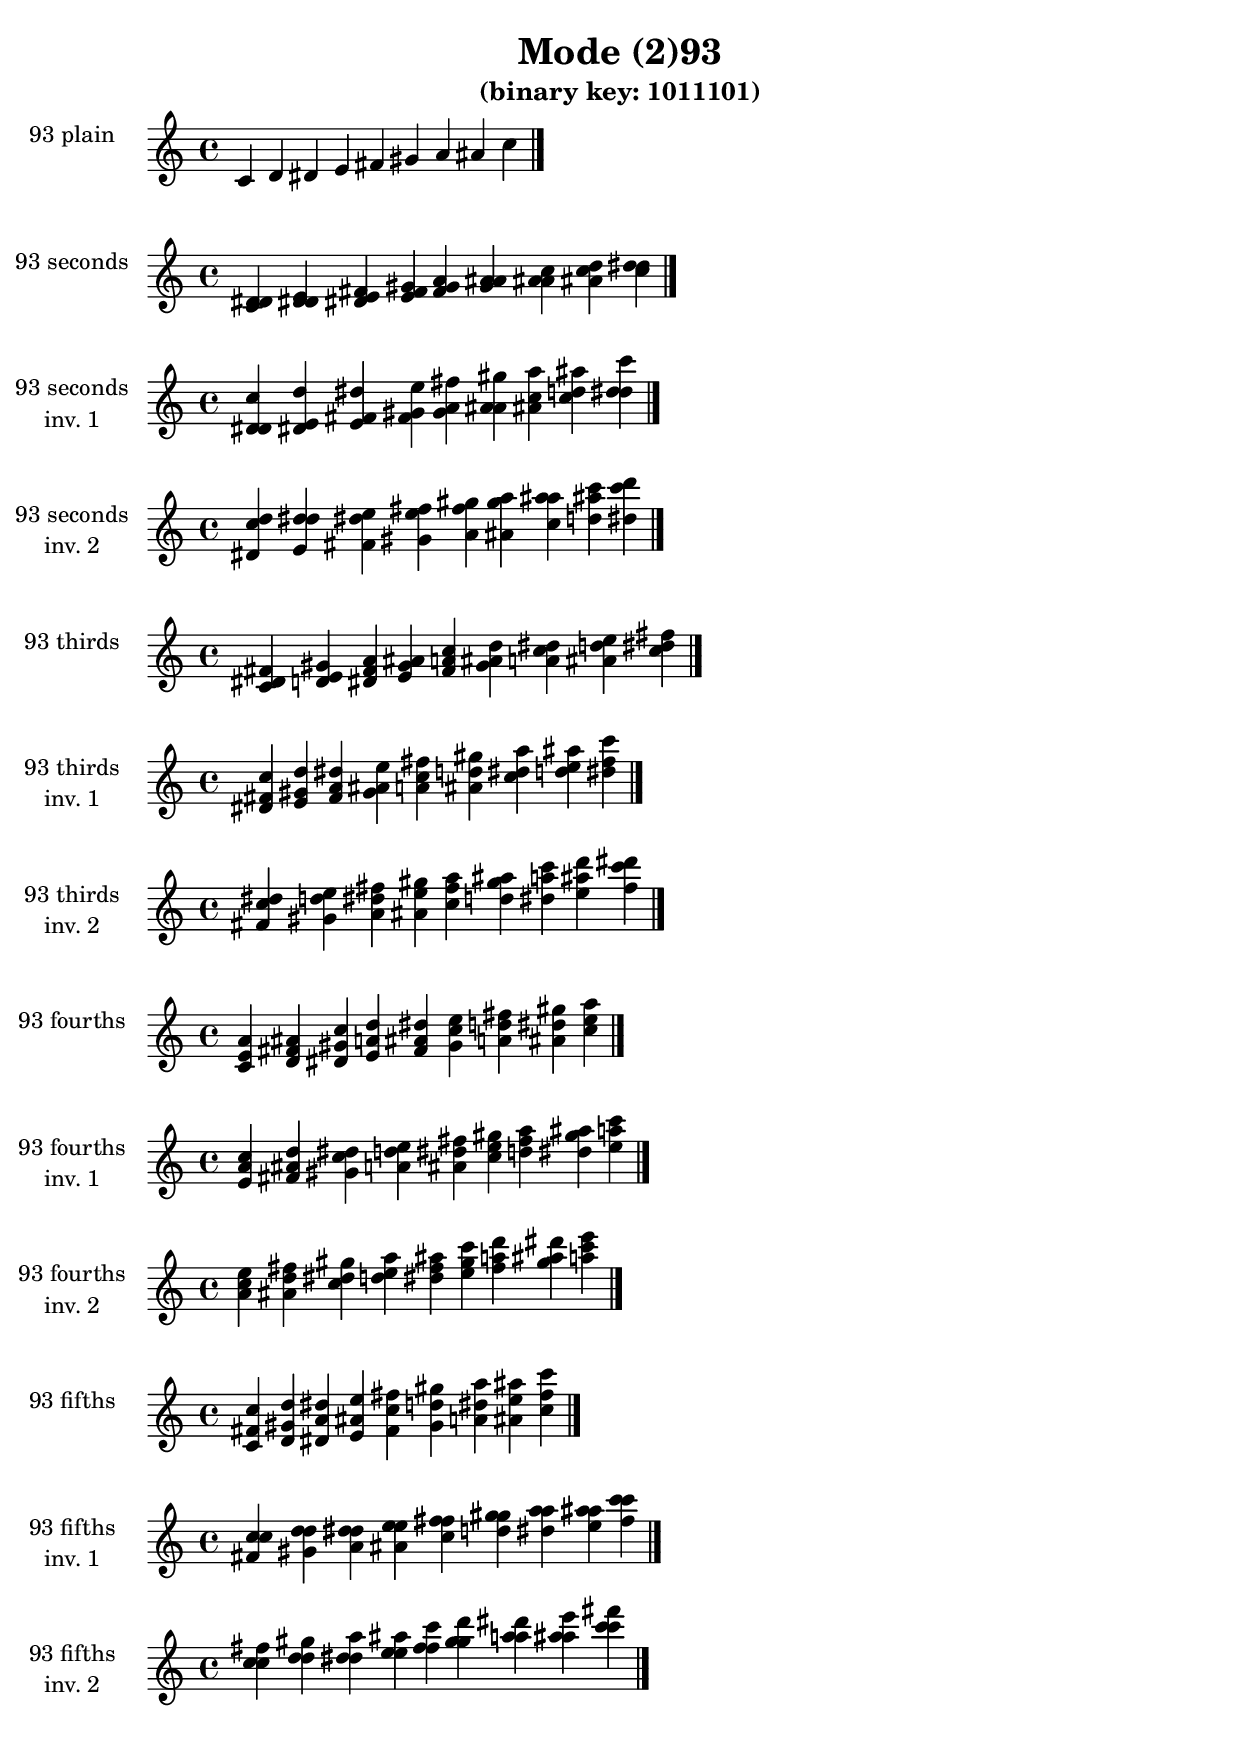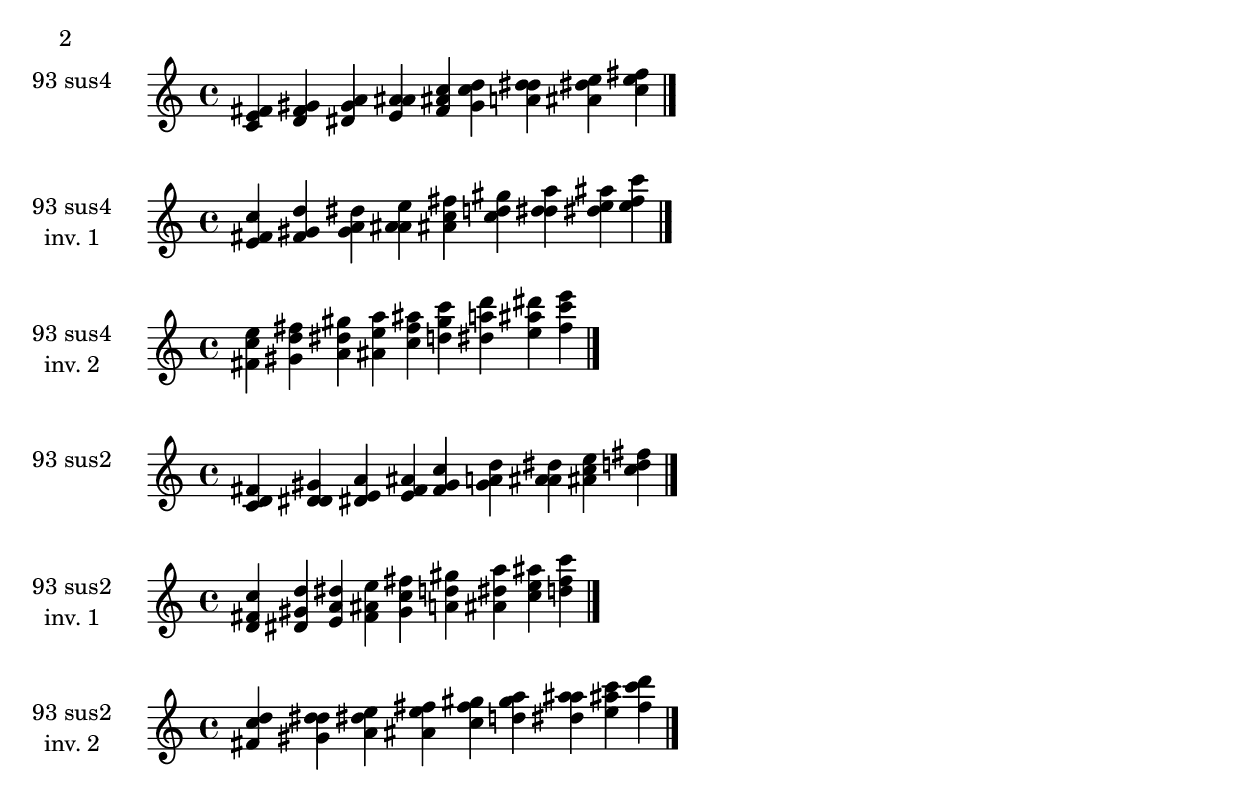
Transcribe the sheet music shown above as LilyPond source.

\version "2.19.0"

\header {
  title = "Mode (2)93"
  subtitle = "(binary key: 1011101)"
 %% Remove default LilyPond tagline
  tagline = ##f
}

\paper {
  #(set-paper-size "a4")
}

global = {
  \key c \major
  \time 4/4
  \tempo 4=100
}

\book {
  \score {
    \new Staff \with {
      instrumentName =  \markup { \column {
         \hcenter-in #14 \line { 93 plain }
         \hcenter-in #14 \line {  } } }
      midiInstrument = "oboe"
    } { \accidentalStyle "default"
        \cadenzaOn c' d' dis' e' fis' gis' a' ais' c''  \cadenzaOff \bar "|." }
    \layout { }
  }
  \score {
    \new Staff \with {
      instrumentName =  \markup { \column {
         \hcenter-in #14 \line { 93 seconds }
         \hcenter-in #14 \line {  } } }
      midiInstrument = "oboe"
    } { \accidentalStyle "default"
        \cadenzaOn <c' d' dis'> <d' dis' e'> <dis' e' fis'> <e' fis' gis'> <fis' gis' a'> <gis' a' ais'> <a' ais' c''> <ais' c'' d''> <c'' d'' dis''>  \cadenzaOff \bar "|." }
    \layout { }
  }
  \score {
    \new Staff \with {
      instrumentName =  \markup { \column {
         \hcenter-in #14 \line { 93 seconds }
         \hcenter-in #14 \line { inv. 1 } } }
      midiInstrument = "oboe"
    } { \accidentalStyle "default"
        \cadenzaOn <d' dis' c''> <dis' e' d''> <e' fis' dis''> <fis' gis' e''> <gis' a' fis''> <a' ais' gis''> <ais' c'' a''> <c'' d'' ais''> <d'' dis'' c'''>  \cadenzaOff \bar "|." }
    \layout { }
  }
  \score {
    \new Staff \with {
      instrumentName =  \markup { \column {
         \hcenter-in #14 \line { 93 seconds }
         \hcenter-in #14 \line { inv. 2 } } }
      midiInstrument = "oboe"
    } { \accidentalStyle "default"
        \cadenzaOn <dis' c'' d''> <e' d'' dis''> <fis' dis'' e''> <gis' e'' fis''> <a' fis'' gis''> <ais' gis'' a''> <c'' a'' ais''> <d'' ais'' c'''> <dis'' c''' d'''>  \cadenzaOff \bar "|." }
    \layout { }
  }
  \score {
    \new Staff \with {
      instrumentName =  \markup { \column {
         \hcenter-in #14 \line { 93 thirds }
         \hcenter-in #14 \line {  } } }
      midiInstrument = "oboe"
    } { \accidentalStyle "default"
        \cadenzaOn <c' dis' fis'> <d' e' gis'> <dis' fis' a'> <e' gis' ais'> <fis' a' c''> <gis' ais' d''> <a' c'' dis''> <ais' d'' e''> <c'' dis'' fis''>  \cadenzaOff \bar "|." }
    \layout { }
  }
  \score {
    \new Staff \with {
      instrumentName =  \markup { \column {
         \hcenter-in #14 \line { 93 thirds }
         \hcenter-in #14 \line { inv. 1 } } }
      midiInstrument = "oboe"
    } { \accidentalStyle "default"
        \cadenzaOn <dis' fis' c''> <e' gis' d''> <fis' a' dis''> <gis' ais' e''> <a' c'' fis''> <ais' d'' gis''> <c'' dis'' a''> <d'' e'' ais''> <dis'' fis'' c'''>  \cadenzaOff \bar "|." }
    \layout { }
  }
  \score {
    \new Staff \with {
      instrumentName =  \markup { \column {
         \hcenter-in #14 \line { 93 thirds }
         \hcenter-in #14 \line { inv. 2 } } }
      midiInstrument = "oboe"
    } { \accidentalStyle "default"
        \cadenzaOn <fis' c'' dis''> <gis' d'' e''> <a' dis'' fis''> <ais' e'' gis''> <c'' fis'' a''> <d'' gis'' ais''> <dis'' a'' c'''> <e'' ais'' d'''> <fis'' c''' dis'''>  \cadenzaOff \bar "|." }
    \layout { }
  }
  \score {
    \new Staff \with {
      instrumentName =  \markup { \column {
         \hcenter-in #14 \line { 93 fourths }
         \hcenter-in #14 \line {  } } }
      midiInstrument = "oboe"
    } { \accidentalStyle "default"
        \cadenzaOn <c' e' a'> <d' fis' ais'> <dis' gis' c''> <e' a' d''> <fis' ais' dis''> <gis' c'' e''> <a' d'' fis''> <ais' dis'' gis''> <c'' e'' a''>  \cadenzaOff \bar "|." }
    \layout { }
  }
  \score {
    \new Staff \with {
      instrumentName =  \markup { \column {
         \hcenter-in #14 \line { 93 fourths }
         \hcenter-in #14 \line { inv. 1 } } }
      midiInstrument = "oboe"
    } { \accidentalStyle "default"
        \cadenzaOn <e' a' c''> <fis' ais' d''> <gis' c'' dis''> <a' d'' e''> <ais' dis'' fis''> <c'' e'' gis''> <d'' fis'' a''> <dis'' gis'' ais''> <e'' a'' c'''>  \cadenzaOff \bar "|." }
    \layout { }
  }
  \score {
    \new Staff \with {
      instrumentName =  \markup { \column {
         \hcenter-in #14 \line { 93 fourths }
         \hcenter-in #14 \line { inv. 2 } } }
      midiInstrument = "oboe"
    } { \accidentalStyle "default"
        \cadenzaOn <a' c'' e''> <ais' d'' fis''> <c'' dis'' gis''> <d'' e'' a''> <dis'' fis'' ais''> <e'' gis'' c'''> <fis'' a'' d'''> <gis'' ais'' dis'''> <a'' c''' e'''>  \cadenzaOff \bar "|." }
    \layout { }
  }
  \score {
    \new Staff \with {
      instrumentName =  \markup { \column {
         \hcenter-in #14 \line { 93 fifths }
         \hcenter-in #14 \line {  } } }
      midiInstrument = "oboe"
    } { \accidentalStyle "default"
        \cadenzaOn <c' fis' c''> <d' gis' d''> <dis' a' dis''> <e' ais' e''> <fis' c'' fis''> <gis' d'' gis''> <a' dis'' a''> <ais' e'' ais''> <c'' fis'' c'''>  \cadenzaOff \bar "|." }
    \layout { }
  }
  \score {
    \new Staff \with {
      instrumentName =  \markup { \column {
         \hcenter-in #14 \line { 93 fifths }
         \hcenter-in #14 \line { inv. 1 } } }
      midiInstrument = "oboe"
    } { \accidentalStyle "default"
        \cadenzaOn <fis' c'' c''> <gis' d'' d''> <a' dis'' dis''> <ais' e'' e''> <c'' fis'' fis''> <d'' gis'' gis''> <dis'' a'' a''> <e'' ais'' ais''> <fis'' c''' c'''>  \cadenzaOff \bar "|." }
    \layout { }
  }
  \score {
    \new Staff \with {
      instrumentName =  \markup { \column {
         \hcenter-in #14 \line { 93 fifths }
         \hcenter-in #14 \line { inv. 2 } } }
      midiInstrument = "oboe"
    } { \accidentalStyle "default"
        \cadenzaOn <c'' c'' fis''> <d'' d'' gis''> <dis'' dis'' a''> <e'' e'' ais''> <fis'' fis'' c'''> <gis'' gis'' d'''> <a'' a'' dis'''> <ais'' ais'' e'''> <c''' c''' fis'''>  \cadenzaOff \bar "|." }
    \layout { }
  }
  \score {
    \new Staff \with {
      instrumentName =  \markup { \column {
         \hcenter-in #14 \line { 93 sus4 }
         \hcenter-in #14 \line {  } } }
      midiInstrument = "oboe"
    } { \accidentalStyle "default"
        \cadenzaOn <c' e' fis'> <d' fis' gis'> <dis' gis' a'> <e' a' ais'> <fis' ais' c''> <gis' c'' d''> <a' d'' dis''> <ais' dis'' e''> <c'' e'' fis''>  \cadenzaOff \bar "|." }
    \layout { }
  }
  \score {
    \new Staff \with {
      instrumentName =  \markup { \column {
         \hcenter-in #14 \line { 93 sus4 }
         \hcenter-in #14 \line { inv. 1 } } }
      midiInstrument = "oboe"
    } { \accidentalStyle "default"
        \cadenzaOn <e' fis' c''> <fis' gis' d''> <gis' a' dis''> <a' ais' e''> <ais' c'' fis''> <c'' d'' gis''> <d'' dis'' a''> <dis'' e'' ais''> <e'' fis'' c'''>  \cadenzaOff \bar "|." }
    \layout { }
  }
  \score {
    \new Staff \with {
      instrumentName =  \markup { \column {
         \hcenter-in #14 \line { 93 sus4 }
         \hcenter-in #14 \line { inv. 2 } } }
      midiInstrument = "oboe"
    } { \accidentalStyle "default"
        \cadenzaOn <fis' c'' e''> <gis' d'' fis''> <a' dis'' gis''> <ais' e'' a''> <c'' fis'' ais''> <d'' gis'' c'''> <dis'' a'' d'''> <e'' ais'' dis'''> <fis'' c''' e'''>  \cadenzaOff \bar "|." }
    \layout { }
  }
  \score {
    \new Staff \with {
      instrumentName =  \markup { \column {
         \hcenter-in #14 \line { 93 sus2 }
         \hcenter-in #14 \line {  } } }
      midiInstrument = "oboe"
    } { \accidentalStyle "default"
        \cadenzaOn <c' d' fis'> <d' dis' gis'> <dis' e' a'> <e' fis' ais'> <fis' gis' c''> <gis' a' d''> <a' ais' dis''> <ais' c'' e''> <c'' d'' fis''>  \cadenzaOff \bar "|." }
    \layout { }
  }
  \score {
    \new Staff \with {
      instrumentName =  \markup { \column {
         \hcenter-in #14 \line { 93 sus2 }
         \hcenter-in #14 \line { inv. 1 } } }
      midiInstrument = "oboe"
    } { \accidentalStyle "default"
        \cadenzaOn <d' fis' c''> <dis' gis' d''> <e' a' dis''> <fis' ais' e''> <gis' c'' fis''> <a' d'' gis''> <ais' dis'' a''> <c'' e'' ais''> <d'' fis'' c'''>  \cadenzaOff \bar "|." }
    \layout { }
  }
  \score {
    \new Staff \with {
      instrumentName =  \markup { \column {
         \hcenter-in #14 \line { 93 sus2 }
         \hcenter-in #14 \line { inv. 2 } } }
      midiInstrument = "oboe"
    } { \accidentalStyle "default"
        \cadenzaOn <fis' c'' d''> <gis' d'' dis''> <a' dis'' e''> <ais' e'' fis''> <c'' fis'' gis''> <d'' gis'' a''> <dis'' a'' ais''> <e'' ais'' c'''> <fis'' c''' d'''>  \cadenzaOff \bar "|." }
    \layout { }
  }
}

\book {
  \bookOutputSuffix "plain_"
  \score {
    \new Staff \with {
      instrumentName =  \markup { \column {
         \hcenter-in #14 \line { 93 plain }
         \hcenter-in #14 \line {  } } }
      midiInstrument = "oboe"
    } { \accidentalStyle "default"
        \cadenzaOn c' d' dis' e' fis' gis' a' ais' c''  \cadenzaOff \bar "|." }
    \midi { }
  }
}
\book {
  \bookOutputSuffix "seconds_"
  \score {
    \new Staff \with {
      instrumentName =  \markup { \column {
         \hcenter-in #14 \line { 93 seconds }
         \hcenter-in #14 \line {  } } }
      midiInstrument = "oboe"
    } { \accidentalStyle "default"
        \cadenzaOn <c' d' dis'> <d' dis' e'> <dis' e' fis'> <e' fis' gis'> <fis' gis' a'> <gis' a' ais'> <a' ais' c''> <ais' c'' d''> <c'' d'' dis''>  \cadenzaOff \bar "|." }
    \midi { }
  }
}
\book {
  \bookOutputSuffix "seconds_inv. 1"
  \score {
    \new Staff \with {
      instrumentName =  \markup { \column {
         \hcenter-in #14 \line { 93 seconds }
         \hcenter-in #14 \line { inv. 1 } } }
      midiInstrument = "oboe"
    } { \accidentalStyle "default"
        \cadenzaOn <d' dis' c''> <dis' e' d''> <e' fis' dis''> <fis' gis' e''> <gis' a' fis''> <a' ais' gis''> <ais' c'' a''> <c'' d'' ais''> <d'' dis'' c'''>  \cadenzaOff \bar "|." }
    \midi { }
  }
}
\book {
  \bookOutputSuffix "seconds_inv. 2"
  \score {
    \new Staff \with {
      instrumentName =  \markup { \column {
         \hcenter-in #14 \line { 93 seconds }
         \hcenter-in #14 \line { inv. 2 } } }
      midiInstrument = "oboe"
    } { \accidentalStyle "default"
        \cadenzaOn <dis' c'' d''> <e' d'' dis''> <fis' dis'' e''> <gis' e'' fis''> <a' fis'' gis''> <ais' gis'' a''> <c'' a'' ais''> <d'' ais'' c'''> <dis'' c''' d'''>  \cadenzaOff \bar "|." }
    \midi { }
  }
}
\book {
  \bookOutputSuffix "thirds_"
  \score {
    \new Staff \with {
      instrumentName =  \markup { \column {
         \hcenter-in #14 \line { 93 thirds }
         \hcenter-in #14 \line {  } } }
      midiInstrument = "oboe"
    } { \accidentalStyle "default"
        \cadenzaOn <c' dis' fis'> <d' e' gis'> <dis' fis' a'> <e' gis' ais'> <fis' a' c''> <gis' ais' d''> <a' c'' dis''> <ais' d'' e''> <c'' dis'' fis''>  \cadenzaOff \bar "|." }
    \midi { }
  }
}
\book {
  \bookOutputSuffix "thirds_inv. 1"
  \score {
    \new Staff \with {
      instrumentName =  \markup { \column {
         \hcenter-in #14 \line { 93 thirds }
         \hcenter-in #14 \line { inv. 1 } } }
      midiInstrument = "oboe"
    } { \accidentalStyle "default"
        \cadenzaOn <dis' fis' c''> <e' gis' d''> <fis' a' dis''> <gis' ais' e''> <a' c'' fis''> <ais' d'' gis''> <c'' dis'' a''> <d'' e'' ais''> <dis'' fis'' c'''>  \cadenzaOff \bar "|." }
    \midi { }
  }
}
\book {
  \bookOutputSuffix "thirds_inv. 2"
  \score {
    \new Staff \with {
      instrumentName =  \markup { \column {
         \hcenter-in #14 \line { 93 thirds }
         \hcenter-in #14 \line { inv. 2 } } }
      midiInstrument = "oboe"
    } { \accidentalStyle "default"
        \cadenzaOn <fis' c'' dis''> <gis' d'' e''> <a' dis'' fis''> <ais' e'' gis''> <c'' fis'' a''> <d'' gis'' ais''> <dis'' a'' c'''> <e'' ais'' d'''> <fis'' c''' dis'''>  \cadenzaOff \bar "|." }
    \midi { }
  }
}
\book {
  \bookOutputSuffix "fourths_"
  \score {
    \new Staff \with {
      instrumentName =  \markup { \column {
         \hcenter-in #14 \line { 93 fourths }
         \hcenter-in #14 \line {  } } }
      midiInstrument = "oboe"
    } { \accidentalStyle "default"
        \cadenzaOn <c' e' a'> <d' fis' ais'> <dis' gis' c''> <e' a' d''> <fis' ais' dis''> <gis' c'' e''> <a' d'' fis''> <ais' dis'' gis''> <c'' e'' a''>  \cadenzaOff \bar "|." }
    \midi { }
  }
}
\book {
  \bookOutputSuffix "fourths_inv. 1"
  \score {
    \new Staff \with {
      instrumentName =  \markup { \column {
         \hcenter-in #14 \line { 93 fourths }
         \hcenter-in #14 \line { inv. 1 } } }
      midiInstrument = "oboe"
    } { \accidentalStyle "default"
        \cadenzaOn <e' a' c''> <fis' ais' d''> <gis' c'' dis''> <a' d'' e''> <ais' dis'' fis''> <c'' e'' gis''> <d'' fis'' a''> <dis'' gis'' ais''> <e'' a'' c'''>  \cadenzaOff \bar "|." }
    \midi { }
  }
}
\book {
  \bookOutputSuffix "fourths_inv. 2"
  \score {
    \new Staff \with {
      instrumentName =  \markup { \column {
         \hcenter-in #14 \line { 93 fourths }
         \hcenter-in #14 \line { inv. 2 } } }
      midiInstrument = "oboe"
    } { \accidentalStyle "default"
        \cadenzaOn <a' c'' e''> <ais' d'' fis''> <c'' dis'' gis''> <d'' e'' a''> <dis'' fis'' ais''> <e'' gis'' c'''> <fis'' a'' d'''> <gis'' ais'' dis'''> <a'' c''' e'''>  \cadenzaOff \bar "|." }
    \midi { }
  }
}
\book {
  \bookOutputSuffix "fifths_"
  \score {
    \new Staff \with {
      instrumentName =  \markup { \column {
         \hcenter-in #14 \line { 93 fifths }
         \hcenter-in #14 \line {  } } }
      midiInstrument = "oboe"
    } { \accidentalStyle "default"
        \cadenzaOn <c' fis' c''> <d' gis' d''> <dis' a' dis''> <e' ais' e''> <fis' c'' fis''> <gis' d'' gis''> <a' dis'' a''> <ais' e'' ais''> <c'' fis'' c'''>  \cadenzaOff \bar "|." }
    \midi { }
  }
}
\book {
  \bookOutputSuffix "fifths_inv. 1"
  \score {
    \new Staff \with {
      instrumentName =  \markup { \column {
         \hcenter-in #14 \line { 93 fifths }
         \hcenter-in #14 \line { inv. 1 } } }
      midiInstrument = "oboe"
    } { \accidentalStyle "default"
        \cadenzaOn <fis' c'' c''> <gis' d'' d''> <a' dis'' dis''> <ais' e'' e''> <c'' fis'' fis''> <d'' gis'' gis''> <dis'' a'' a''> <e'' ais'' ais''> <fis'' c''' c'''>  \cadenzaOff \bar "|." }
    \midi { }
  }
}
\book {
  \bookOutputSuffix "fifths_inv. 2"
  \score {
    \new Staff \with {
      instrumentName =  \markup { \column {
         \hcenter-in #14 \line { 93 fifths }
         \hcenter-in #14 \line { inv. 2 } } }
      midiInstrument = "oboe"
    } { \accidentalStyle "default"
        \cadenzaOn <c'' c'' fis''> <d'' d'' gis''> <dis'' dis'' a''> <e'' e'' ais''> <fis'' fis'' c'''> <gis'' gis'' d'''> <a'' a'' dis'''> <ais'' ais'' e'''> <c''' c''' fis'''>  \cadenzaOff \bar "|." }
    \midi { }
  }
}
\book {
  \bookOutputSuffix "sus4_"
  \score {
    \new Staff \with {
      instrumentName =  \markup { \column {
         \hcenter-in #14 \line { 93 sus4 }
         \hcenter-in #14 \line {  } } }
      midiInstrument = "oboe"
    } { \accidentalStyle "default"
        \cadenzaOn <c' e' fis'> <d' fis' gis'> <dis' gis' a'> <e' a' ais'> <fis' ais' c''> <gis' c'' d''> <a' d'' dis''> <ais' dis'' e''> <c'' e'' fis''>  \cadenzaOff \bar "|." }
    \midi { }
  }
}
\book {
  \bookOutputSuffix "sus4_inv. 1"
  \score {
    \new Staff \with {
      instrumentName =  \markup { \column {
         \hcenter-in #14 \line { 93 sus4 }
         \hcenter-in #14 \line { inv. 1 } } }
      midiInstrument = "oboe"
    } { \accidentalStyle "default"
        \cadenzaOn <e' fis' c''> <fis' gis' d''> <gis' a' dis''> <a' ais' e''> <ais' c'' fis''> <c'' d'' gis''> <d'' dis'' a''> <dis'' e'' ais''> <e'' fis'' c'''>  \cadenzaOff \bar "|." }
    \midi { }
  }
}
\book {
  \bookOutputSuffix "sus4_inv. 2"
  \score {
    \new Staff \with {
      instrumentName =  \markup { \column {
         \hcenter-in #14 \line { 93 sus4 }
         \hcenter-in #14 \line { inv. 2 } } }
      midiInstrument = "oboe"
    } { \accidentalStyle "default"
        \cadenzaOn <fis' c'' e''> <gis' d'' fis''> <a' dis'' gis''> <ais' e'' a''> <c'' fis'' ais''> <d'' gis'' c'''> <dis'' a'' d'''> <e'' ais'' dis'''> <fis'' c''' e'''>  \cadenzaOff \bar "|." }
    \midi { }
  }
}
\book {
  \bookOutputSuffix "sus2_"
  \score {
    \new Staff \with {
      instrumentName =  \markup { \column {
         \hcenter-in #14 \line { 93 sus2 }
         \hcenter-in #14 \line {  } } }
      midiInstrument = "oboe"
    } { \accidentalStyle "default"
        \cadenzaOn <c' d' fis'> <d' dis' gis'> <dis' e' a'> <e' fis' ais'> <fis' gis' c''> <gis' a' d''> <a' ais' dis''> <ais' c'' e''> <c'' d'' fis''>  \cadenzaOff \bar "|." }
    \midi { }
  }
}
\book {
  \bookOutputSuffix "sus2_inv. 1"
  \score {
    \new Staff \with {
      instrumentName =  \markup { \column {
         \hcenter-in #14 \line { 93 sus2 }
         \hcenter-in #14 \line { inv. 1 } } }
      midiInstrument = "oboe"
    } { \accidentalStyle "default"
        \cadenzaOn <d' fis' c''> <dis' gis' d''> <e' a' dis''> <fis' ais' e''> <gis' c'' fis''> <a' d'' gis''> <ais' dis'' a''> <c'' e'' ais''> <d'' fis'' c'''>  \cadenzaOff \bar "|." }
    \midi { }
  }
}
\book {
  \bookOutputSuffix "sus2_inv. 2"
  \score {
    \new Staff \with {
      instrumentName =  \markup { \column {
         \hcenter-in #14 \line { 93 sus2 }
         \hcenter-in #14 \line { inv. 2 } } }
      midiInstrument = "oboe"
    } { \accidentalStyle "default"
        \cadenzaOn <fis' c'' d''> <gis' d'' dis''> <a' dis'' e''> <ais' e'' fis''> <c'' fis'' gis''> <d'' gis'' a''> <dis'' a'' ais''> <e'' ais'' c'''> <fis'' c''' d'''>  \cadenzaOff \bar "|." }
    \midi { }
  }
}
